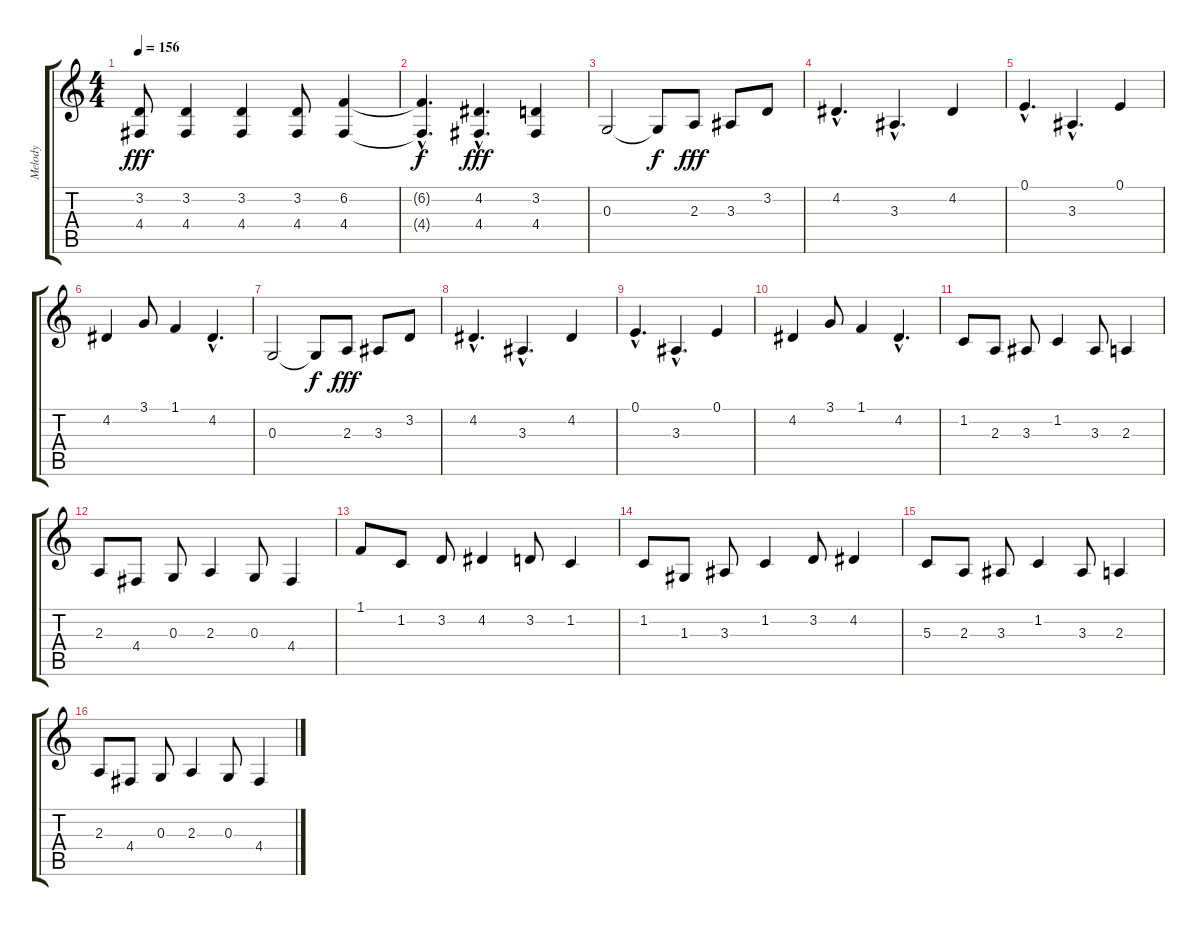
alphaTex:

\track ("Melody" "Melody") {instrument lead2sawtooth}
\staff {score tabs}
\tuning (E4 B3 G3 D3 A2 E2) {hide}
\ts (4 4)
\tempo 156
\clef g2
\ks c
(3.2 4.4).8{dy fff} (3.2 4.4).4 (3.2 4.4).4 (3.2 4.4).8 (6.2 4.4).4 |
(6.2{hac t} 4.4{hac t}).4{d dy f} (4.2{hac} 4.4{hac}).4{d dy fff} (3.2 4.4).4 |
0.3.2 0.3{t}.8{dy f} 2.3.8{dy fff} 3.3.8 3.2.8 |
4.2{hac}.4{d} 3.3{hac}.4{d} 4.2.4 |
0.1{hac}.4{d} 3.3{hac}.4{d} 0.1.4 |
4.2.4 3.1.8 1.1.4 4.2{hac}.4{d} |
0.3.2 0.3{t}.8{dy f} 2.3.8{dy fff} 3.3.8 3.2.8 |
4.2{hac}.4{d} 3.3{hac}.4{d} 4.2.4 |
0.1{hac}.4{d} 3.3{hac}.4{d} 0.1.4 |
4.2.4 3.1.8 1.1.4 4.2{hac}.4{d} |
1.2.8 2.3.8 3.3.8 1.2.4 3.3.8 2.3.4 |
2.3.8 4.4.8 0.3.8 2.3.4 0.3.8 4.4.4 |
1.1.8 1.2.8 3.2.8 4.2.4 3.2.8 1.2.4 |
1.2.8 1.3.8 3.3.8 1.2.4 3.2.8 4.2.4 |
5.3.8 2.3.8 3.3.8 1.2.4 3.3.8 2.3.4 |
2.3.8 4.4.8 0.3.8 2.3.4 0.3.8 4.4.4
